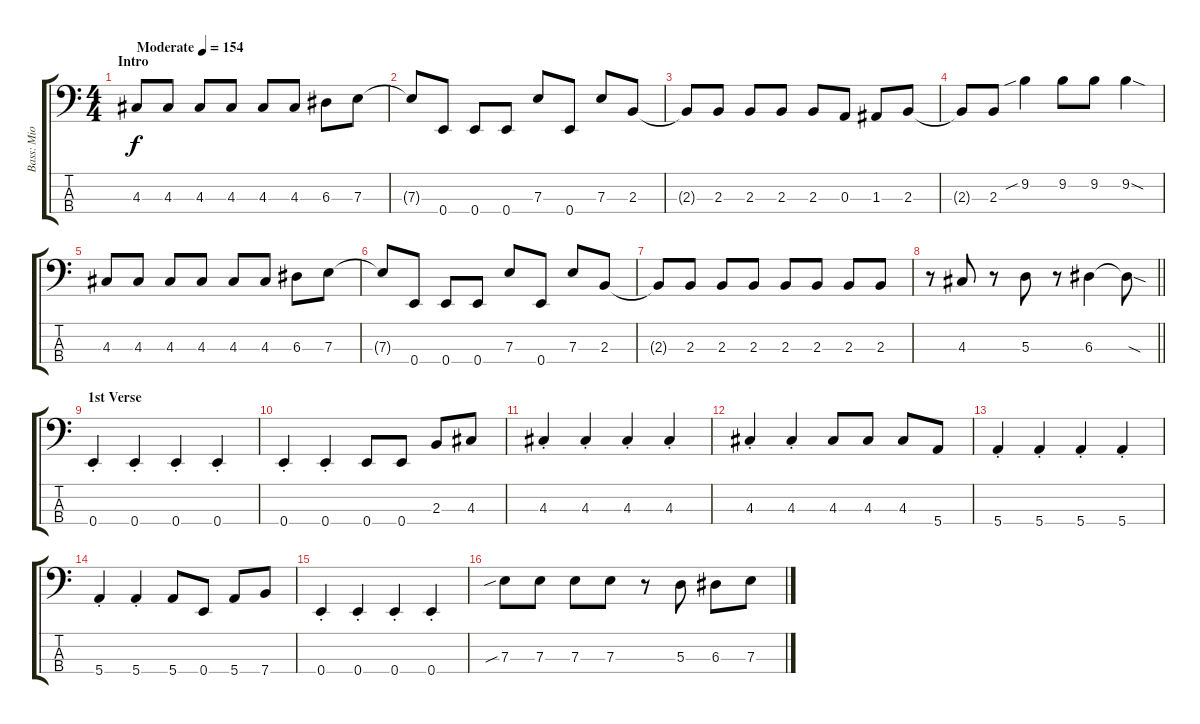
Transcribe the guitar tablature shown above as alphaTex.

\track ("Bass: Mio Akiyama" "Bass: Mio ") {instrument electricbassfinger}
\staff {score tabs}
\tuning (G2 D2 A1 E1) {hide}
\ts (4 4)
\section ("" "Intro")
\tempo (154 "Moderate")
\clef f4
\ks c
4.3.8{dy f instrument electricbassfinger} 4.3.8 4.3.8 4.3.8 4.3.8 4.3.8 6.3.8 7.3.8 |
7.3{t}.8 0.4.8 0.4.8 0.4.8 7.3.8 0.4.8 7.3.8 2.3.8 |
2.3{t}.8 2.3.8 2.3.8 2.3.8 2.3.8 0.3.8 1.3.8 2.3.8 |
2.3{t}.8 2.3.8 9.2{sib}.4 9.2.8 9.2.8 9.2{sod}.4 |
4.3.8 4.3.8 4.3.8 4.3.8 4.3.8 4.3.8 6.3.8 7.3.8 |
7.3{t}.8 0.4.8 0.4.8 0.4.8 7.3.8 0.4.8 7.3.8 2.3.8 |
2.3{t}.8 2.3.8 2.3.8 2.3.8 2.3.8 2.3.8 2.3.8 2.3.8 |
\barLineRight lightlight
r.8 4.3.8 r.8 5.3.8 r.8 6.3.4 6.3{sod t}.8 |
\section ("" "1st Verse")
0.4{st}.4 0.4{st}.4 0.4{st}.4 0.4{st}.4 |
0.4{st}.4 0.4{st}.4 0.4.8 0.4.8 2.3.8 4.3.8 |
4.3{st}.4 4.3{st}.4 4.3{st}.4 4.3{st}.4 |
4.3{st}.4 4.3{st}.4 4.3.8 4.3.8 4.3.8 5.4.8 |
5.4{st}.4 5.4{st}.4 5.4{st}.4 5.4{st}.4 |
5.4{st}.4 5.4{st}.4 5.4.8 0.4.8 5.4.8 7.4.8 |
0.4{st}.4 0.4{st}.4 0.4{st}.4 0.4{st}.4 |
7.3{sib}.8 7.3.8 7.3.8 7.3.8 r.8 5.3.8 6.3.8 7.3.8
